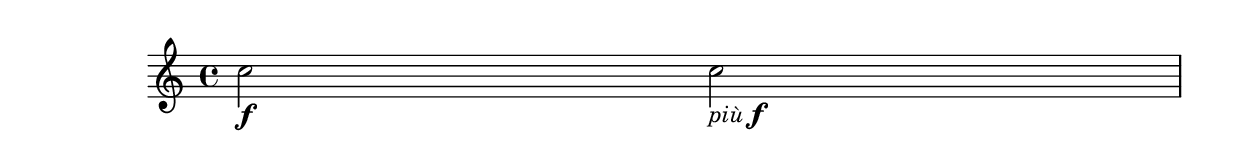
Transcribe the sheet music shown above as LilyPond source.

%% Do not edit this file; it is auto-generated from LSR http://lsr.dsi.unimi.it
%% This file is in the public domain.
\version "2.11.51"

\header {
  lsrtags = "expressive-marks, text"

  texidoc = "
Some dynamics may involve text indications (such as \"più forte\" or
\"piano subito\"). They can be produced using a @code{\\markup} block.

"
  doctitle = "Combining dynamics with markup texts"
} % begin verbatim
piuF = \markup { \italic più \dynamic f }
\layout { ragged-right = ##f }
\relative c'' {
  c2\f c-\piuF
}

